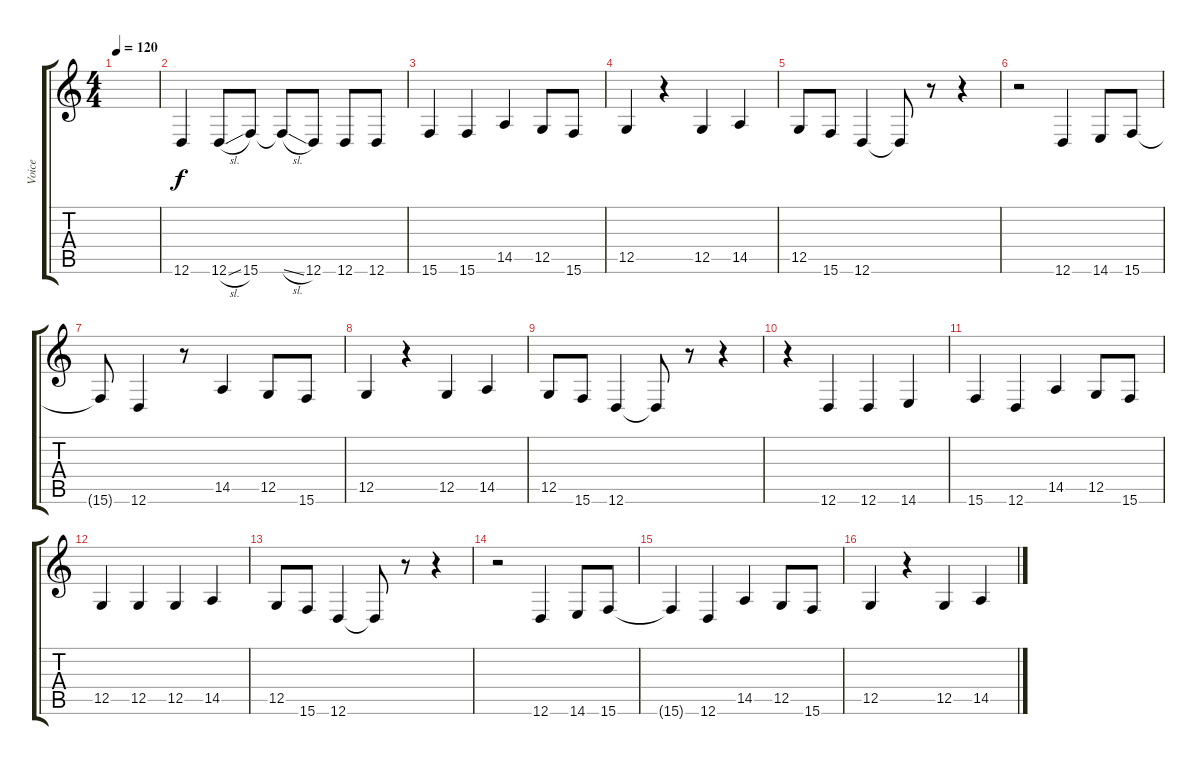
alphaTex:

\track ("Voice" "Voice") {instrument synthvoice}
\staff {score tabs}
\tuning (D4 A3 F3 C3 G2 D2) {hide}
\ts (4 4)
\tempo 120
\clef g2
\ks c
|
12.6.4 12.6{sl}.8 15.6.8 15.6{sl t}.8 12.6.8 12.6.8 12.6.8 |
15.6.4 15.6.4 14.5.4 12.5.8 15.6.8 |
12.5.4 r.4 12.5.4 14.5.4 |
12.5.8 15.6.8 12.6.4 12.6{t}.8 r.8 r.4 |
r.2 12.6.4 14.6.8 15.6.8 |
15.6{t}.8 12.6.4 r.8 14.5.4 12.5.8 15.6.8 |
12.5.4 r.4 12.5.4 14.5.4 |
12.5.8 15.6.8 12.6.4 12.6{t}.8 r.8 r.4 |
r.4 12.6.4 12.6.4 14.6.4 |
15.6.4 12.6.4 14.5.4 12.5.8 15.6.8 |
12.5.4 12.5.4 12.5.4 14.5.4 |
12.5.8 15.6.8 12.6.4 12.6{t}.8 r.8 r.4 |
r.2 12.6.4 14.6.8 15.6.8 |
15.6{t}.4 12.6.4 14.5.4 12.5.8 15.6.8 |
12.5.4 r.4 12.5.4 14.5.4
